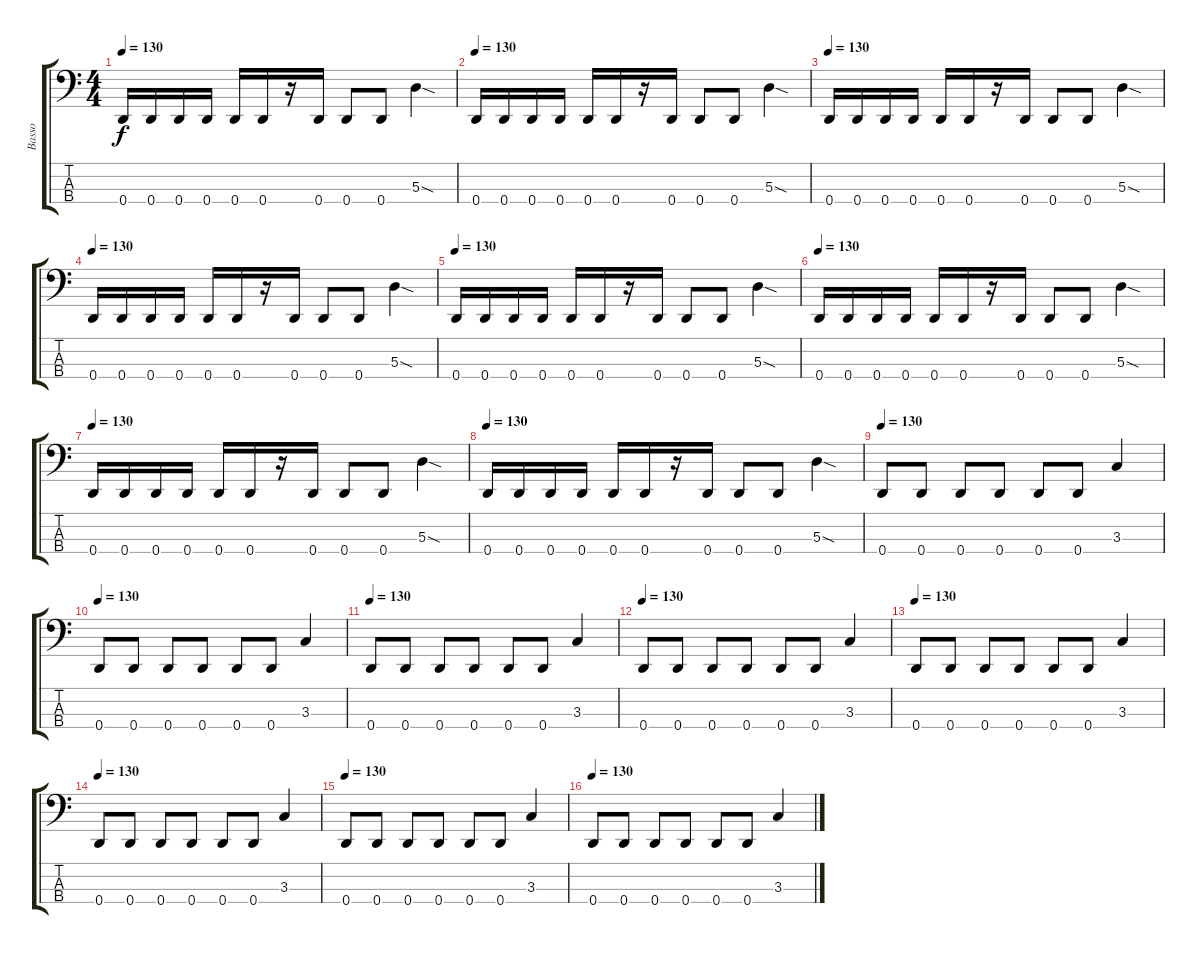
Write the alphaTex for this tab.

\track ("Basso" "Basso") {instrument electricbasspick}
\staff {score tabs}
\tuning (G2 D2 A1 D1) {hide}
\ts (4 4)
\tempo 130
\clef f4
\ks c
0.4.16{dy f} 0.4.16 0.4.16 0.4.16 0.4.16 0.4.16 r.16 0.4.16 0.4.8 0.4.8 5.3{sod}.4 |
\tempo 130
0.4.16 0.4.16 0.4.16 0.4.16 0.4.16 0.4.16 r.16 0.4.16 0.4.8 0.4.8 5.3{sod}.4 |
\tempo 130
0.4.16 0.4.16 0.4.16 0.4.16 0.4.16 0.4.16 r.16 0.4.16 0.4.8 0.4.8 5.3{sod}.4 |
\tempo 130
0.4.16 0.4.16 0.4.16 0.4.16 0.4.16 0.4.16 r.16 0.4.16 0.4.8 0.4.8 5.3{sod}.4 |
\tempo 130
0.4.16 0.4.16 0.4.16 0.4.16 0.4.16 0.4.16 r.16 0.4.16 0.4.8 0.4.8 5.3{sod}.4 |
\tempo 130
0.4.16 0.4.16 0.4.16 0.4.16 0.4.16 0.4.16 r.16 0.4.16 0.4.8 0.4.8 5.3{sod}.4 |
\tempo 130
0.4.16 0.4.16 0.4.16 0.4.16 0.4.16 0.4.16 r.16 0.4.16 0.4.8 0.4.8 5.3{sod}.4 |
\tempo 130
0.4.16 0.4.16 0.4.16 0.4.16 0.4.16 0.4.16 r.16 0.4.16 0.4.8 0.4.8 5.3{sod}.4 |
\tempo 130
0.4.8 0.4.8 0.4.8 0.4.8 0.4.8 0.4.8 3.3.4 |
\tempo 130
0.4.8 0.4.8 0.4.8 0.4.8 0.4.8 0.4.8 3.3.4 |
\tempo 130
0.4.8 0.4.8 0.4.8 0.4.8 0.4.8 0.4.8 3.3.4 |
\tempo 130
0.4.8 0.4.8 0.4.8 0.4.8 0.4.8 0.4.8 3.3.4 |
\tempo 130
0.4.8 0.4.8 0.4.8 0.4.8 0.4.8 0.4.8 3.3.4 |
\tempo 130
0.4.8 0.4.8 0.4.8 0.4.8 0.4.8 0.4.8 3.3.4 |
\tempo 130
0.4.8 0.4.8 0.4.8 0.4.8 0.4.8 0.4.8 3.3.4 |
\tempo 130
0.4.8 0.4.8 0.4.8 0.4.8 0.4.8 0.4.8 3.3.4
